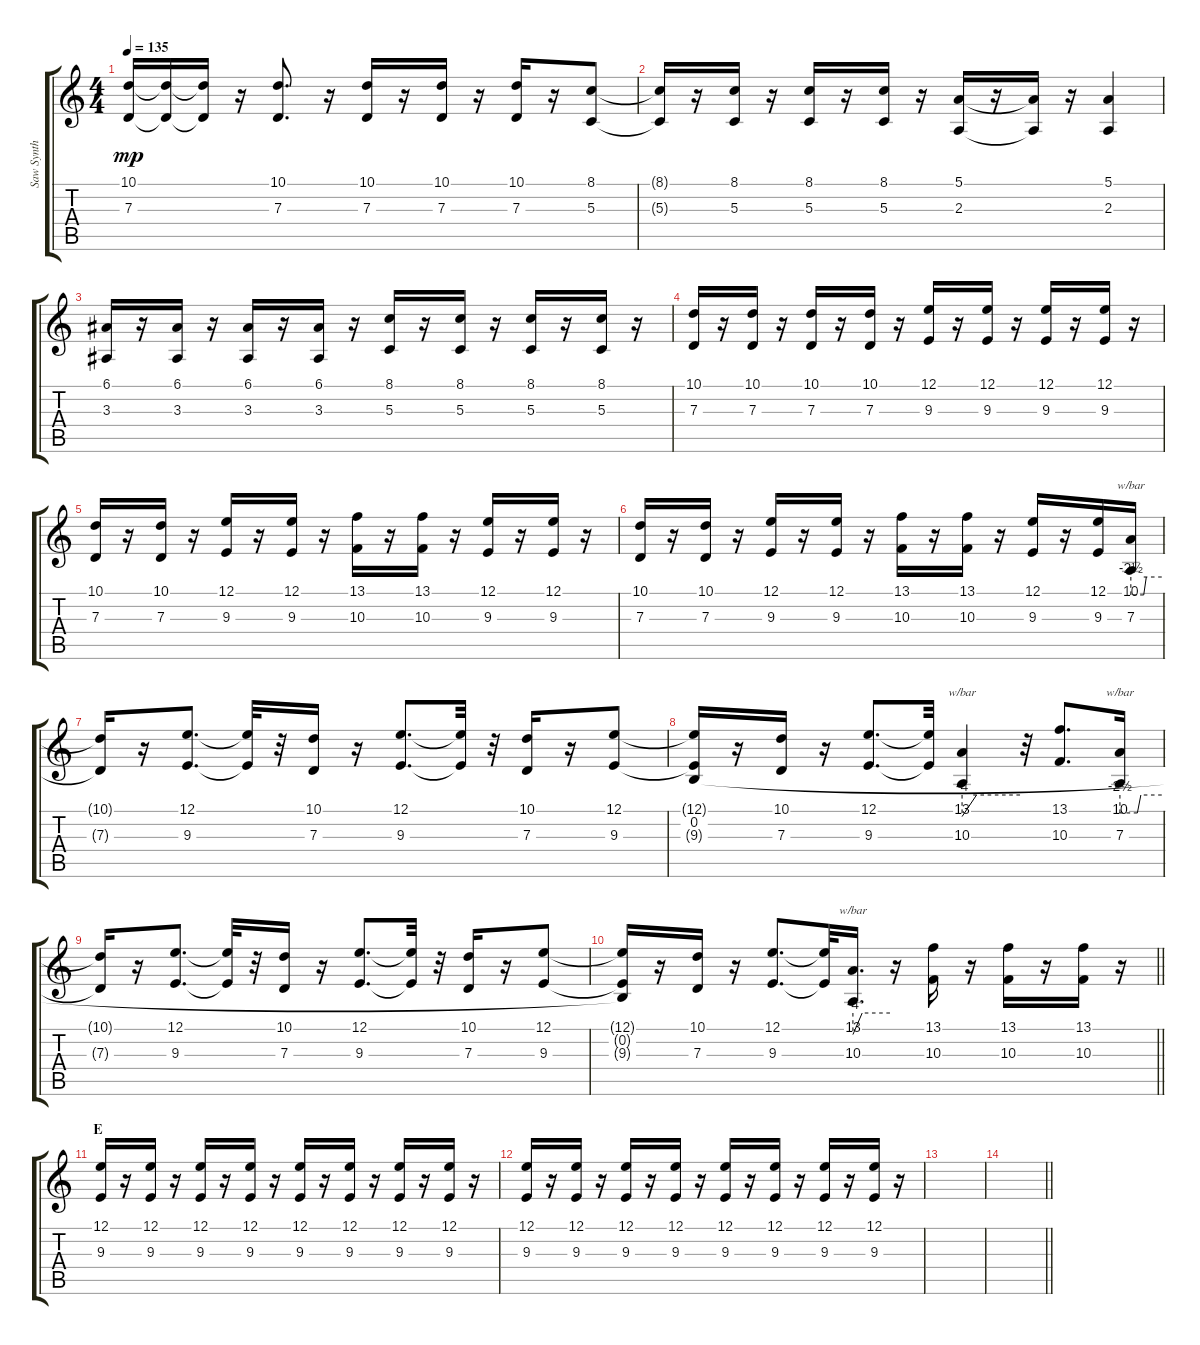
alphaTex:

\track ("Saw Synth" "Saw Synth") {instrument lead2sawtooth}
\staff {score tabs}
\tuning (E4 B3 G3 D3 A2 E2) {hide}
\ts (4 4)
\tempo 135
\clef g2
\ks c
(10.1{t} 7.3{t}).16{dy mp} (10.1{t} 7.3{t}).16 (10.1{t} 7.3{t}).16 r.16 (10.1 7.3).8{d} r.16 (10.1 7.3).16 r.16 (10.1 7.3).16 r.16 (10.1 7.3).16 r.16 (8.1 5.3).8 |
(8.1{t} 5.3{t}).16 r.16 (8.1 5.3).16 r.16 (8.1 5.3).16 r.16 (8.1 5.3).16 r.16 (5.1 2.3).16 r.16 (5.1{t} 2.3{t}).16 r.16 (5.1 2.3).4 |
(6.1 3.3).16 r.16 (6.1 3.3).16 r.16 (6.1 3.3).16 r.16 (6.1 3.3).16 r.16 (8.1 5.3).16 r.16 (8.1 5.3).16 r.16 (8.1 5.3).16 r.16 (8.1 5.3).16 r.16 |
(10.1 7.3).16 r.16 (10.1 7.3).16 r.16 (10.1 7.3).16 r.16 (10.1 7.3).16 r.16 (12.1 9.3).16 r.16 (12.1 9.3).16 r.16 (12.1 9.3).16 r.16 (12.1 9.3).16 r.16 |
(10.1 7.3).16 r.16 (10.1 7.3).16 r.16 (12.1 9.3).16 r.16 (12.1 9.3).16 r.16 (13.1 10.3).16 r.16 (13.1 10.3).16 r.16 (12.1 9.3).16 r.16 (12.1 9.3).16 r.16 |
(10.1 7.3).16 r.16 (10.1 7.3).16 r.16 (12.1 9.3).16 r.16 (12.1 9.3).16 r.16 (13.1 10.3).16 r.16 (13.1 10.3).16 r.16 (12.1 9.3).16 r.16 (12.1 9.3).16 (10.1 7.3).16{tbe (custom default 0 -10 25 -10 30 0 60 0)} |
(10.1{t} 7.3{t}).16 r.16 (12.1 9.3).8{d} (12.1{t} 9.3{t}).32 r.32 (10.1 7.3).16 r.16 (12.1 9.3).8{d} (12.1{t} 9.3{t}).32 r.32 (10.1 7.3).16 r.16 (12.1 9.3).8 |
(12.1{t} 0.2 9.3{t}).16 r.16 (10.1 7.3).16 r.16 (12.1 9.3).8{d} (12.1{t} 9.3{t}).32 (13.1 10.3).4{tbe (custom default 0 -16 15 0 60 0)} r.32 (13.1 10.3).8{d} (10.1 7.3).16{tbe (custom default 0 -10 25 -10 30 0 60 0)} |
(10.1{t} 7.3{t}).16 r.16 (12.1 9.3).8{d} (12.1{t} 9.3{t}).32 r.32 (10.1 7.3).16 r.16 (12.1 9.3).8{d} (12.1{t} 9.3{t}).32 r.32 (10.1 7.3).16 r.16 (12.1 9.3).8 |
\barLineRight lightlight
(12.1{t} 0.2{t} 9.3{t}).16 r.16 (10.1 7.3).16 r.16 (12.1 9.3).8{d} (12.1{t} 9.3{t}).32 (13.1 10.3).16{d tbe (custom default 0 -16 15 0 60 0)} r.16 (13.1 10.3).16 r.16 (13.1 10.3).16 r.16 (13.1 10.3).16 r.16 |
\section ("" "E")
(12.1 9.3).16{volume 0} r.16 (12.1 9.3).16 r.16 (12.1 9.3).16 r.16 (12.1 9.3).16 r.16 (12.1 9.3).16 r.16 (12.1 9.3).16 r.16 (12.1 9.3).16 r.16 (12.1 9.3).16 r.16 |
(12.1 9.3).16 r.16 (12.1 9.3).16 r.16 (12.1 9.3).16 r.16 (12.1 9.3).16 r.16 (12.1 9.3).16 r.16 (12.1 9.3).16 r.16 (12.1 9.3).16 r.16 (12.1 9.3).16 r.16 |
|
\barLineRight lightlight
